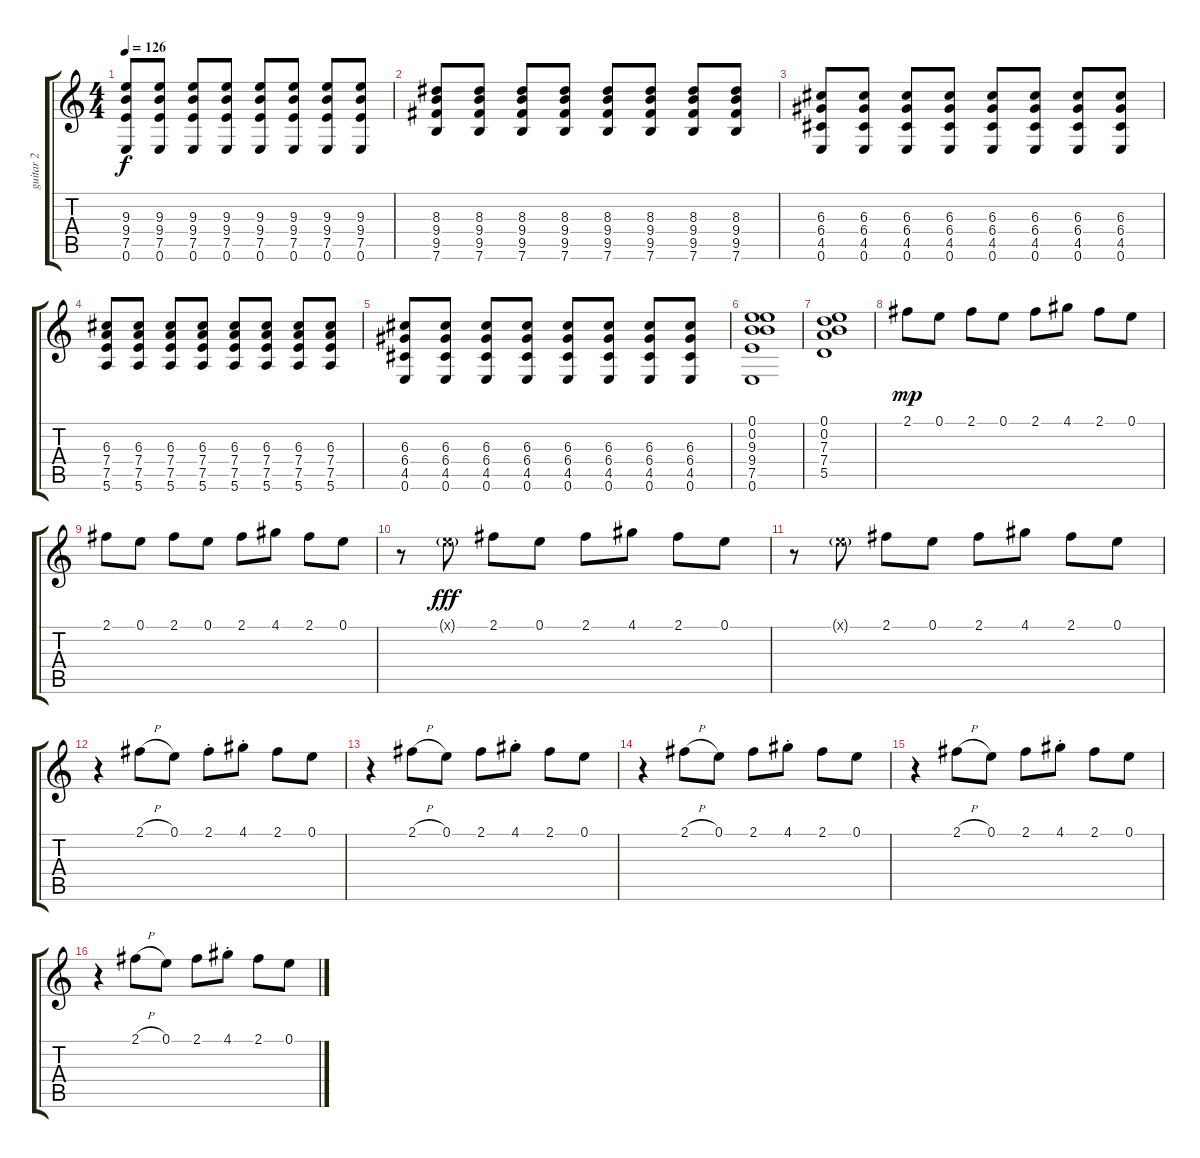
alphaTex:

\track ("guitar 2" "guitar 2") {instrument overdrivenguitar}
\staff {score tabs}
\tuning (E4 B3 G3 D3 A2 E2) {hide}
\ts (4 4)
\tempo 126
\clef g2
\ks c
(9.3 9.4 7.5 0.6).8{dy f volume 13} (9.3 9.4 7.5 0.6).8 (9.3 9.4 7.5 0.6).8 (9.3 9.4 7.5 0.6).8 (9.3 9.4 7.5 0.6).8 (9.3 9.4 7.5 0.6).8 (9.3 9.4 7.5 0.6).8 (9.3 9.4 7.5 0.6).8 |
(8.3 9.4 9.5 7.6).8 (8.3 9.4 9.5 7.6).8 (8.3 9.4 9.5 7.6).8 (8.3 9.4 9.5 7.6).8 (8.3 9.4 9.5 7.6).8 (8.3 9.4 9.5 7.6).8 (8.3 9.4 9.5 7.6).8 (8.3 9.4 9.5 7.6).8 |
(6.3 6.4 4.5 0.6).8 (6.3 6.4 4.5 0.6).8 (6.3 6.4 4.5 0.6).8 (6.3 6.4 4.5 0.6).8 (6.3 6.4 4.5 0.6).8 (6.3 6.4 4.5 0.6).8 (6.3 6.4 4.5 0.6).8 (6.3 6.4 4.5 0.6).8 |
(6.3 7.4 7.5 5.6).8 (6.3 7.4 7.5 5.6).8 (6.3 7.4 7.5 5.6).8 (6.3 7.4 7.5 5.6).8 (6.3 7.4 7.5 5.6).8 (6.3 7.4 7.5 5.6).8 (6.3 7.4 7.5 5.6).8 (6.3 7.4 7.5 5.6).8 |
(6.3 6.4 4.5 0.6).8 (6.3 6.4 4.5 0.6).8 (6.3 6.4 4.5 0.6).8 (6.3 6.4 4.5 0.6).8 (6.3 6.4 4.5 0.6).8 (6.3 6.4 4.5 0.6).8 (6.3 6.4 4.5 0.6).8 (6.3 6.4 4.5 0.6).8 |
(0.1 0.2 9.3 9.4 7.5 0.6).1 |
(0.1 0.2 7.3 7.4 5.5).1 |
2.1.8{dy mp volume 5} 0.1.8 2.1.8 0.1.8 2.1.8 4.1.8 2.1.8 0.1.8 |
2.1.8 0.1.8 2.1.8 0.1.8 2.1.8 4.1.8 2.1.8 0.1.8 |
r.8{volume 5} 0.1{g x}.8{dy fff} 2.1.8 0.1.8 2.1.8 4.1.8 2.1.8 0.1.8 |
r.8 0.1{g x}.8 2.1.8 0.1.8 2.1.8 4.1.8 2.1.8 0.1.8 |
r.4 2.1{h}.8 0.1.8 2.1{st}.8 4.1{st}.8 2.1.8 0.1.8 |
r.4 2.1{h}.8 0.1.8 2.1.8 4.1{st}.8 2.1.8 0.1.8 |
r.4 2.1{h}.8 0.1.8 2.1.8 4.1{st}.8 2.1.8 0.1.8 |
r.4 2.1{h}.8 0.1.8 2.1.8 4.1{st}.8 2.1.8 0.1.8 |
r.4 2.1{h}.8 0.1.8 2.1.8 4.1{st}.8 2.1.8 0.1.8
